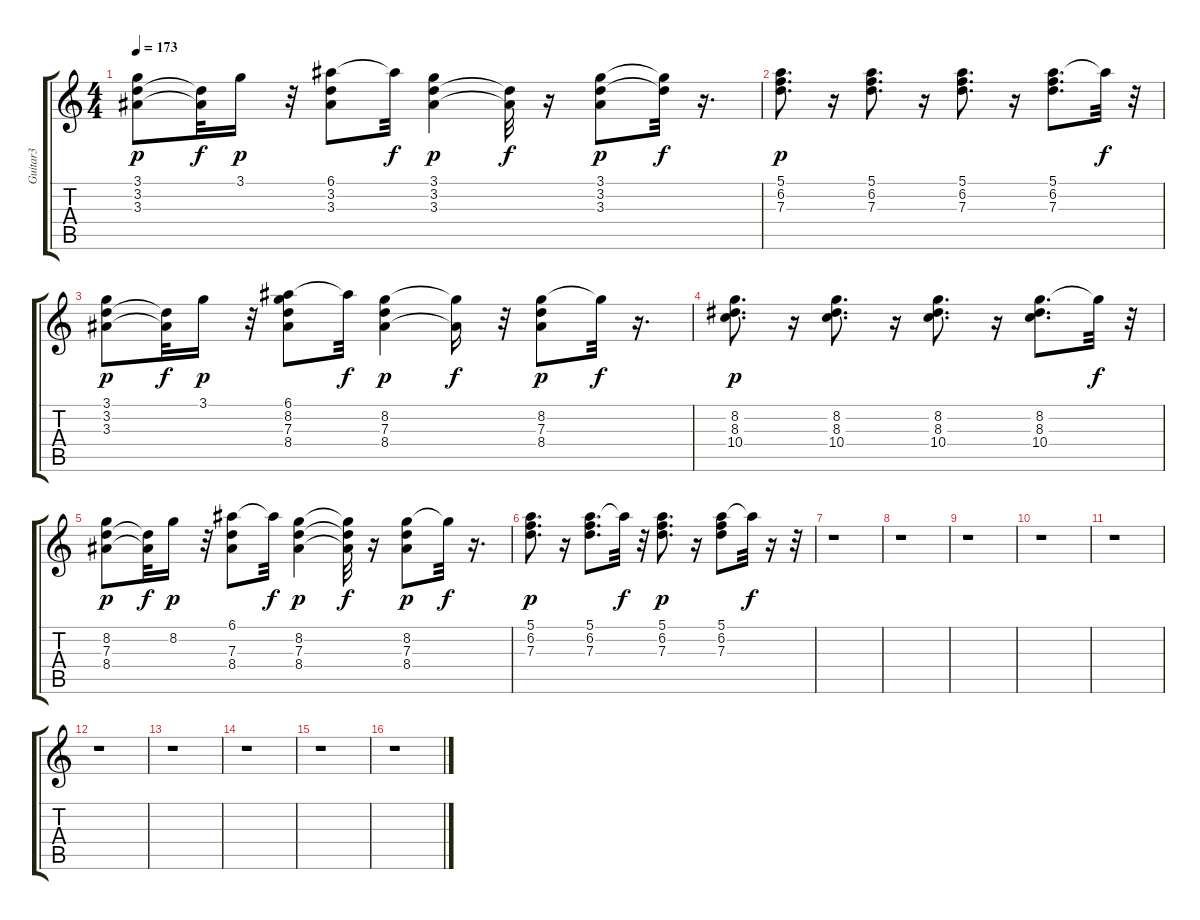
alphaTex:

\track ("Guitar3" "Guitar3") {instrument electricguitarclean}
\staff {score tabs}
\tuning (E4 B3 G3 D3 A2 E2) {hide}
\ts (4 4)
\tempo 173
\clef g2
\ks c
(3.1 3.2 3.3).8{dy p} (3.2{t} 3.3{t}).32{dy f} 3.1.16{dy p} r.32 (6.1 3.2 3.3).8 6.1{t}.32{dy f} (3.1 3.2 3.3).4{dy p} (3.2{t} 3.3{t}).32{dy f} r.16 (3.1 3.2 3.3).8{dy p} (3.1{t} 3.2{t}).32{dy f} r.16{d} |
(5.1 6.2 7.3).8{d dy p} r.16 (5.1 6.2 7.3).8{d} r.16 (5.1 6.2 7.3).8{d} r.16 (5.1 6.2 7.3).8{d} 5.1{t}.32{dy f} r.32 |
(3.1 3.2 3.3).8{dy p} (3.2{t} 3.3{t}).32{dy f} 3.1.16{dy p} r.32 (6.1 8.2 7.3 8.4).8 6.1{t}.32{dy f} (8.2 7.3 8.4).4{dy p} (8.2{t} 8.4{t}).16{dy f} r.32 (8.2 7.3 8.4).8{dy p} 8.2{t}.32{dy f} r.16{d} |
(8.2 8.3 10.4).8{d dy p} r.16 (8.2 8.3 10.4).8{d} r.16 (8.2 8.3 10.4).8{d} r.16 (8.2 8.3 10.4).8{d} 8.2{t}.32{dy f} r.32 |
(8.2 7.3 8.4).8{dy p} (7.3{t} 8.4{t}).32{dy f} 8.2.16{dy p} r.32 (6.1 7.3 8.4).8 6.1{t}.32{dy f} (8.2 7.3 8.4).4{dy p} (8.2{t} 7.3{t} 8.4{t}).32{dy f} r.16 (8.2 7.3 8.4).8{dy p} 8.2{t}.32{dy f} r.16{d} |
(5.1 6.2 7.3).8{d dy p} r.16 (5.1 6.2 7.3).8{d} 5.1{t}.32{dy f} r.32 (5.1 6.2 7.3).8{d dy p} r.16 (5.1 6.2 7.3).8 5.1{t}.32{dy f} r.16 r.32 |
r.1 |
r.1 |
r.1 |
r.1 |
r.1 |
r.1 |
r.1 |
r.1 |
r.1 |
r.1
